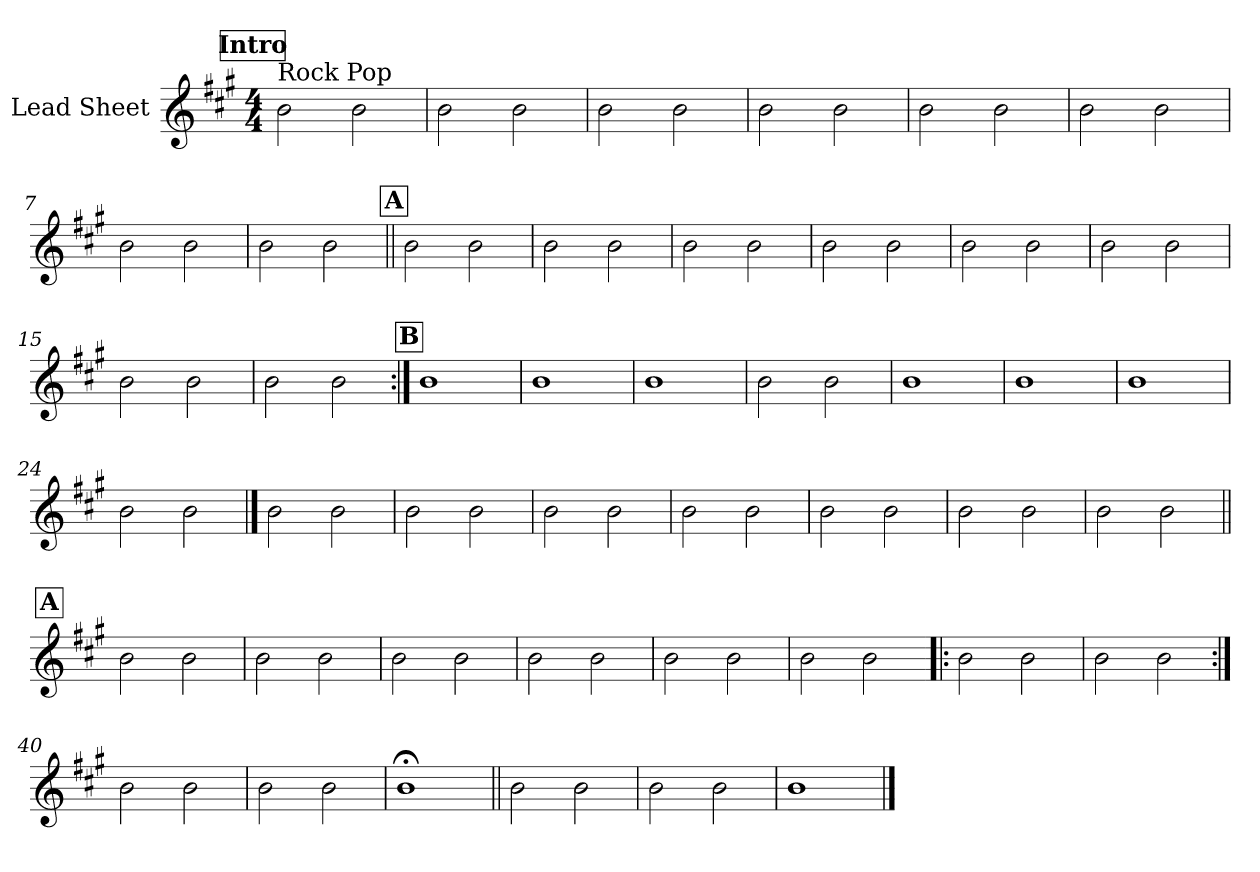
**kern
*part1
*staff1
*I"Lead Sheet
*clefG2
*k[f#c#g#]
*A:
*M4/4
*MM77
!!LO:REH:place=s1:a:fs=14:t=Intro
=1
!LO:TX:a:t=Rock Pop
2b\
2b\
=2
2b\
2b\
=3
2b\
2b\
=4
2b\
2b\
!!LO:LB:g=z
=5
2b\
2b\
=6
2b\
2b\
=7
2b\
2b\
=8
2b\
2b\
!!LO:LB:g=z
!!LO:REH:place=s1:a:fs=14:t=A
=9||
2b\
2b\
=10
2b\
2b\
=11
2b\
2b\
=12
2b\
2b\
!!LO:LB:g=z
=13
2b\
2b\
=14
2b\
2b\
=15
2b\
2b\
=16
2b\
2b\
!!LO:LB:g=z
!!LO:REH:place=s1:a:fs=14:t=B
=17:|!
1b
=18
1b
=19
1b
=20
2b\
2b\
!!LO:LB:g=z
=21
1b
=22
1b
=23
1b
=24
2b\
2b\
!!LO:LB:g=z
==25
2b\
2b\
=26
2b\
2b\
=27
2b\
2b\
=28
2b\
2b\
!!LO:LB:g=z
=29
2b\
2b\
=30
2b\
2b\
=31
2b\
2b\
!!LO:LB:g=z
!!LO:REH:place=s1:a:fs=14:t=A
=32||
2b\
2b\
=33
2b\
2b\
=34
2b\
2b\
=35
2b\
2b\
!!LO:LB:g=z
=36
2b\
2b\
=37
2b\
2b\
=38!|:
2b\
2b\
=39
2b\
2b\
!!LO:PB:g=z
=40:|!
2b\
2b\
=41
2b\
2b\
=42
1b;<
!!LO:LB:g=z
=43||
2b\
2b\
=44
2b\
2b\
=45
1b
==
*-
